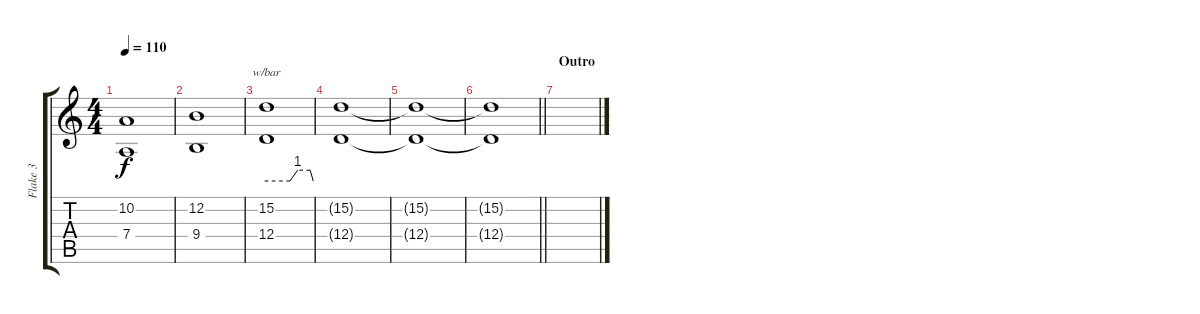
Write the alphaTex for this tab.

\track ("Flake 3" "Flake 3") {instrument lead2sawtooth}
\staff {score tabs}
\tuning (E4 B3 G3 D3 A2 D2) {hide}
\ts (4 4)
\tempo 110
\clef g2
\ks c
(10.2{t} 7.4{t}).1{dy f} |
(12.2 9.4).1 |
(15.2 12.4).1{tbe (custom default 0 0 30 0 40 4 56 4 60 0)} |
(15.2{t} 12.4{t}).1 |
(15.2{t} 12.4{t}).1 |
\barLineRight lightlight
(15.2{t} 12.4{t}).1 |
\section ("" "Outro")
